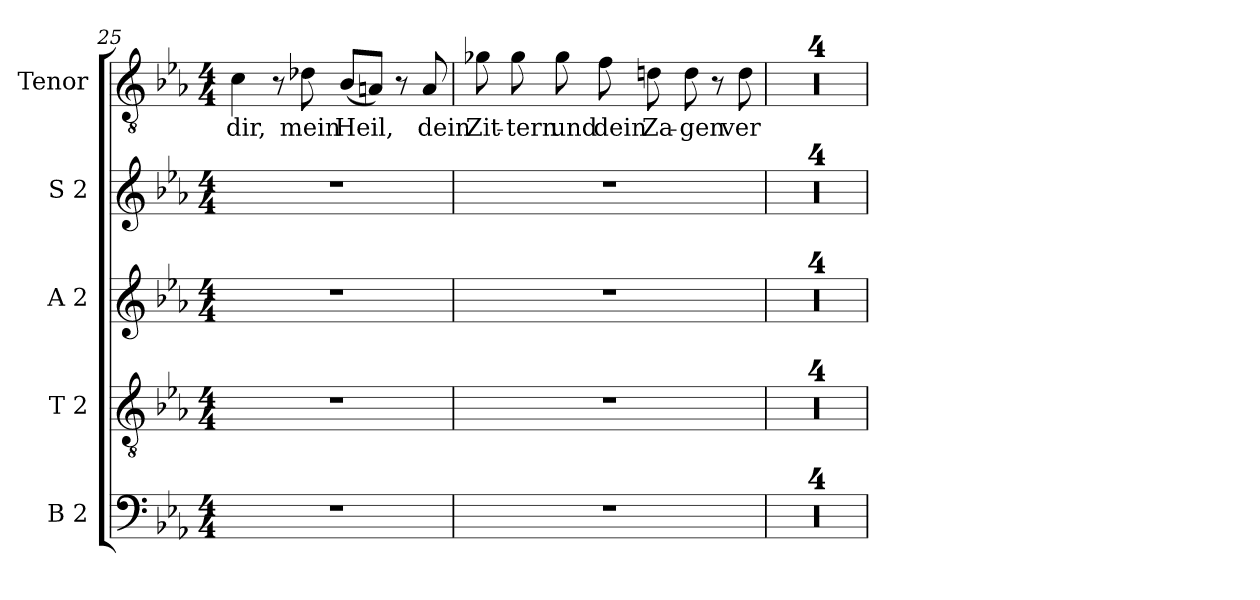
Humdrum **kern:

**kern	**kern	**kern	**kern	**kern	**text
*part5	*part4	*part3	*part2	*part1	*part1
*staff5	*staff4	*staff3	*staff2	*staff1	*staff1
*I"B 2	*I"T 2	*I"A 2	*I"S 2	*I"Tenor	*
*I'B 2	*I'T 2	*I'A 2	*I'S 2	*I'Tenor	*
*clefF4	*clefGv2	*clefG2	*clefG2	*clefGv2	*
*k[b-e-a-]	*k[b-e-a-]	*k[b-e-a-]	*k[b-e-a-]	*k[b-e-a-]	*
*E-:	*E-:	*E-:	*E-:	*E-:	*
*M4/4	*M4/4	*M4/4	*M4/4	*M4/4	*
=25	=25	=25	=25	=25	=25
!	!	!	!	!	!LO:LY:b
1r	1r	1r	1r	4c\	dir,
.	.	.	.	8r	.
!	!	!	!	!	!LO:LY:b
.	.	.	.	8d-X\	mein
!	!	!	!	!	!LO:LY:b
.	.	.	.	(<8B-/L	Heil,
.	.	.	.	8An/J)	.
.	.	.	.	8r	.
!	!	!	!	!	!LO:LY:b
.	.	.	.	8A/	dein
=26	=26	=26	=26	=26	=26
!	!	!	!	!	!LO:LY:b
1r	1r	1r	1r	8g-X\	Zit-
!	!	!	!	!	!LO:LY:b
.	.	.	.	8g-\	-tern
!	!	!	!	!	!LO:LY:b
.	.	.	.	8g-\	und
!	!	!	!	!	!LO:LY:b
.	.	.	.	8f\	dein
!	!	!	!	!	!LO:LY:b
.	.	.	.	8dn\	Za-
!	!	!	!	!	!LO:LY:b
.	.	.	.	8d\	-gen
.	.	.	.	8r	.
!	!	!	!	!	!LO:LY:b
.	.	.	.	8d\	ver-
=27	=27	=27	=27	=27	=27
1r	1r	1r	1r	1r	.
=28	=28	=28	=28	=28	=28
1r	1r	1r	1r	1r	.
=29	=29	=29	=29	=29	=29
1r	1r	1r	1r	1r	.
=30	=30	=30	=30	=30	=30
1r	1r	1r	1r	1r	.
=	=	=	=	=	=
*-	*-	*-	*-	*-	*-
